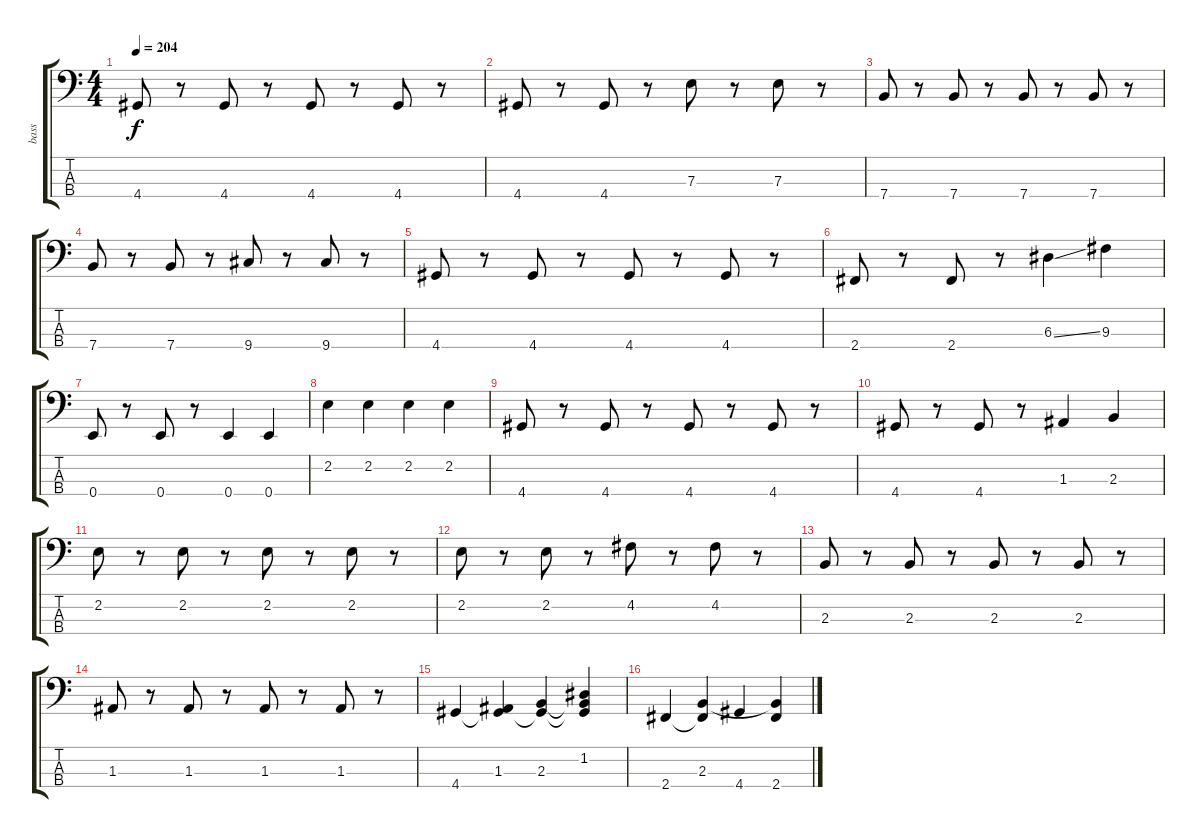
\track ("bass" "bass") {instrument electricbassfinger}
\staff {score tabs}
\tuning (G2 D2 A1 E1) {hide}
\ts (4 4)
\tempo 204
\clef f4
\ks c
4.4.8{dy f} r.8 4.4.8 r.8 4.4.8 r.8 4.4.8 r.8 |
4.4.8 r.8 4.4.8 r.8 7.3.8 r.8 7.3.8 r.8 |
7.4.8 r.8 7.4.8 r.8 7.4.8 r.8 7.4.8 r.8 |
7.4.8 r.8 7.4.8 r.8 9.4.8 r.8 9.4.8 r.8 |
4.4.8 r.8 4.4.8 r.8 4.4.8 r.8 4.4.8 r.8 |
2.4.8 r.8 2.4.8 r.8 6.3{ss}.4 9.3.4 |
0.4.8 r.8 0.4.8 r.8 0.4.4 0.4.4 |
2.2.4 2.2.4 2.2.4 2.2.4 |
4.4.8 r.8 4.4.8 r.8 4.4.8 r.8 4.4.8 r.8 |
4.4.8 r.8 4.4.8 r.8 1.3.4 2.3.4 |
2.2.8 r.8 2.2.8 r.8 2.2.8 r.8 2.2.8 r.8 |
2.2.8 r.8 2.2.8 r.8 4.2.8 r.8 4.2.8 r.8 |
2.3.8 r.8 2.3.8 r.8 2.3.8 r.8 2.3.8 r.8 |
1.3.8 r.8 1.3.8 r.8 1.3.8 r.8 1.3.8 r.8 |
4.4.4 (1.3 4.4{t}).4 (2.3 4.4{t}).4 (1.2 2.3{t} 4.4{t}).4 |
2.4.4 (2.3 2.4{t}).4 4.4.4 (2.3{t} 2.4).4
